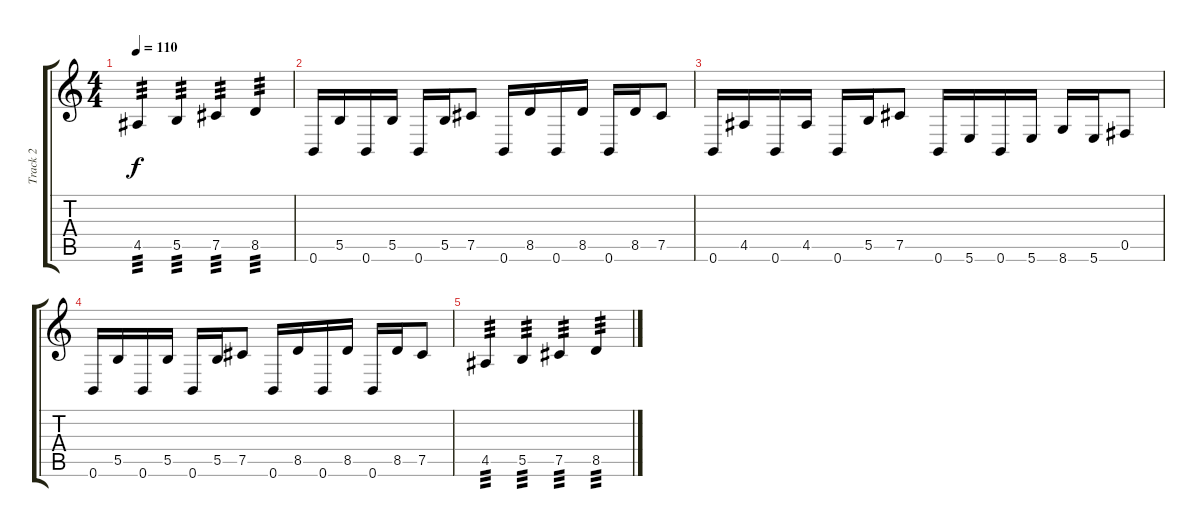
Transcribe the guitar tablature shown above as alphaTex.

\track ("Track 2" "Track 2") {instrument overdrivenguitar}
\staff {score tabs}
\tuning (Db4 Ab3 E3 B2 Gb2 B1) {hide}
\ts (4 4)
\tempo 110
\clef g2
\ks c
4.5.4{tp 3 dy f} 5.5.4{tp 3} 7.5.4{tp 3} 8.5.4{tp 3} |
0.6.16 5.5.16 0.6.16 5.5.16 0.6.16 5.5.16 7.5.8 0.6.16 8.5.16 0.6.16 8.5.16 0.6.16 8.5.16 7.5.8 |
0.6.16 4.5.16 0.6.16 4.5.16 0.6.16 5.5.16 7.5.8 0.6.16 5.6.16 0.6.16 5.6.16 8.6.16 5.6.16 0.5.8 |
0.6.16 5.5.16 0.6.16 5.5.16 0.6.16 5.5.16 7.5.8 0.6.16 8.5.16 0.6.16 8.5.16 0.6.16 8.5.16 7.5.8 |
4.5.4{tp 3} 5.5.4{tp 3} 7.5.4{tp 3} 8.5.4{tp 3}
